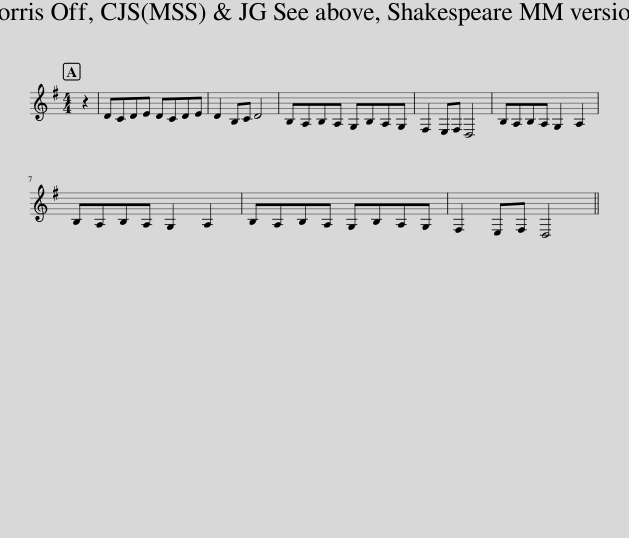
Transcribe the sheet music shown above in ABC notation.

X:1
L:1/8
M:4/4
I:linebreak $
K:G
V:1 treble
V:1
 z2 | DCDE DCDE | D2 B,C D4 | B,A,B,A, G,B,A,G, | F,2 E,F, D,4 | %5
 B,A,B,A, G,2 A,2 |$ B,A,B,A, G,2 A,2 | B,A,B,A, G,B,A,G, | F,2 E,F, D,4 || %9
